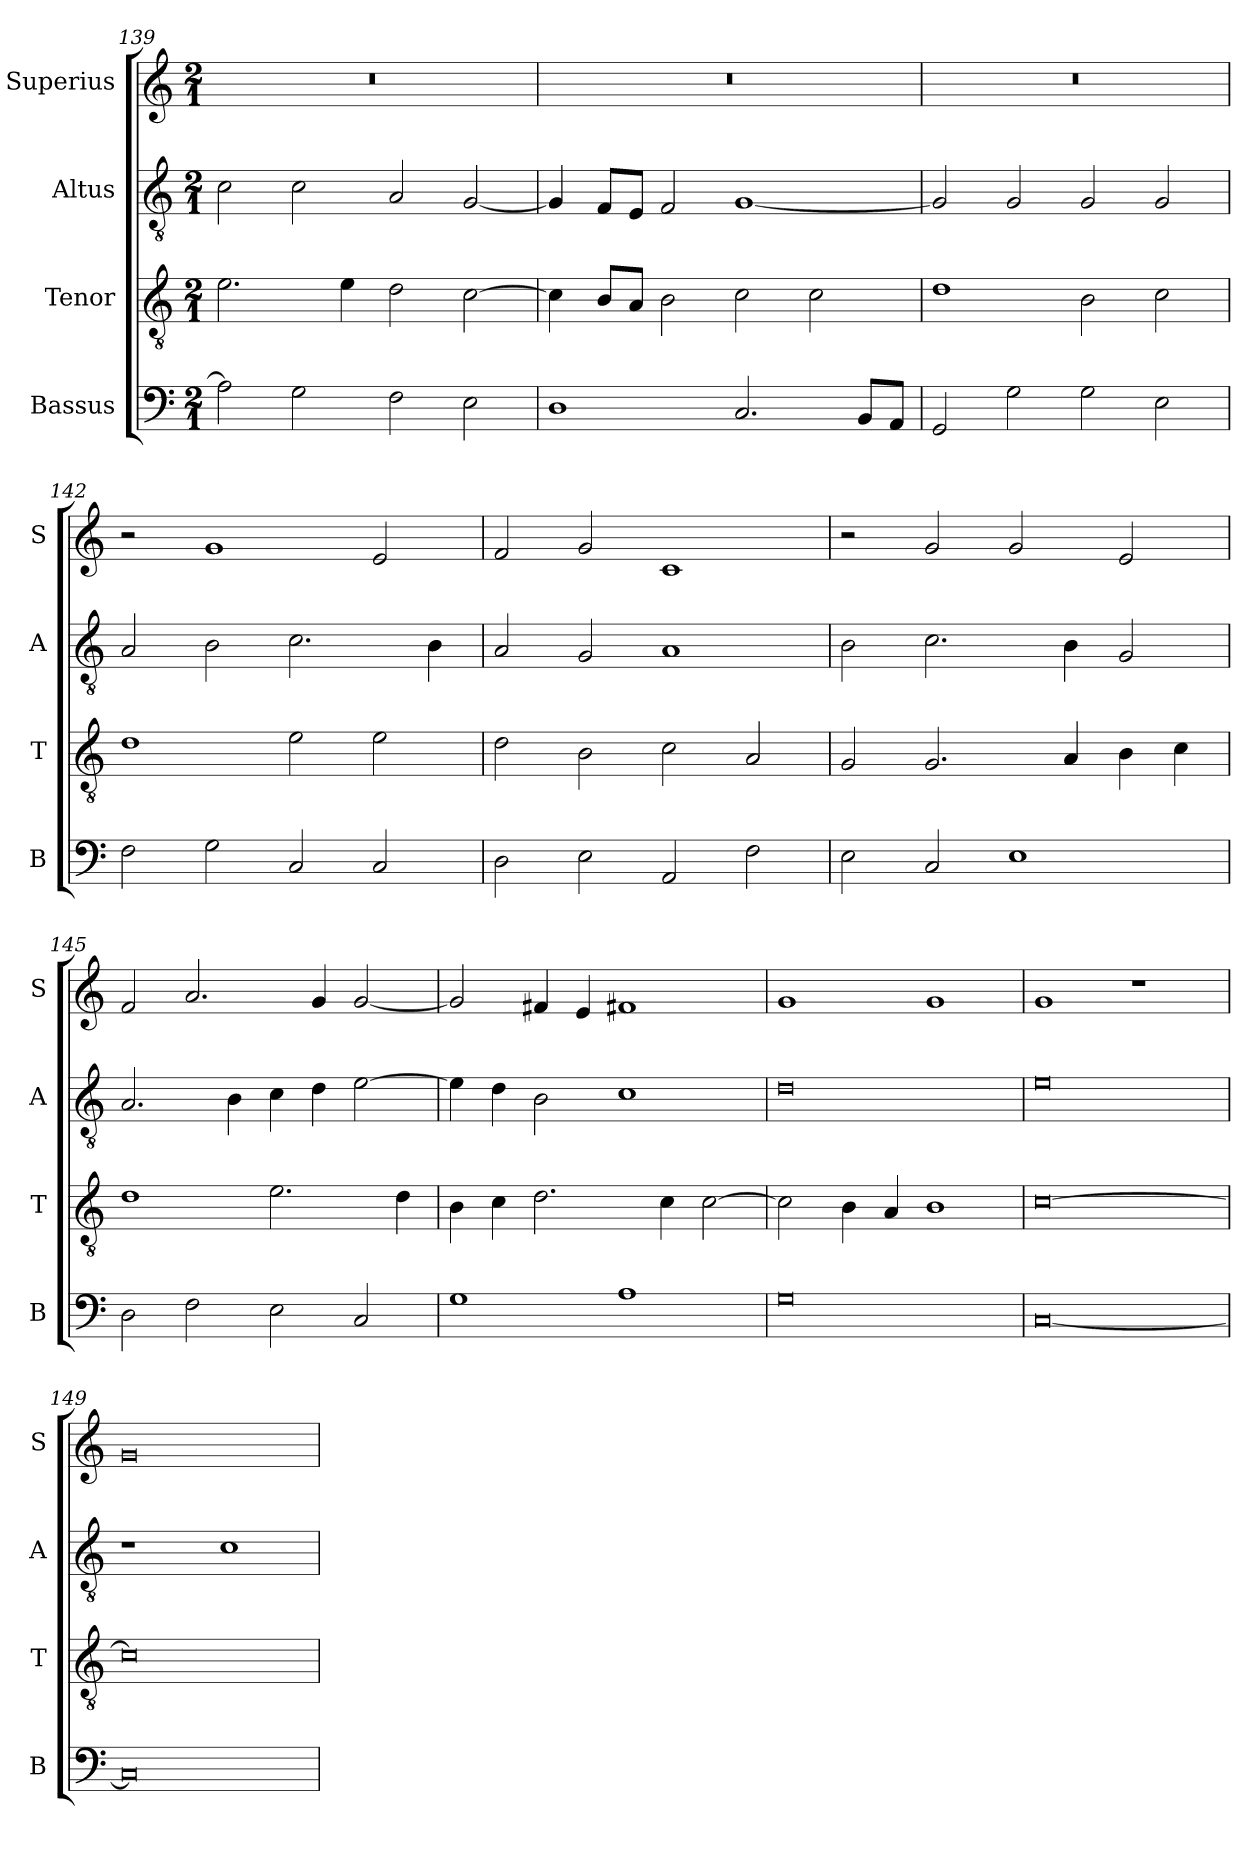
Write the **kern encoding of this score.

**kern	**kern	**kern	**kern
*part4	*part3	*part2	*part1
*staff4	*staff3	*staff2	*staff1
*I"Bassus	*I"Tenor	*I"Altus	*I"Superius
*I'B	*I'T	*I'A	*I'S
*clefF4	*clefGv2	*clefGv2	*clefG2
*k[]	*k[]	*k[]	*k[]
*C:	*C:	*C:	*C:
*M2/1	*M2/1	*M2/1	*M2/1
=139	=139	=139	=139
2A]	2.e	2c	0r
2G	.	2c	.
.	4e	.	.
2F	2d	2A	.
2E	[2c	[2G	.
=140	=140	=140	=140
1D	4c]	4G]	0r
.	8BL	8FL	.
.	8AJ	8EJ	.
.	2B	2F	.
2.C	2c	[1G	.
.	2c	.	.
8BBL	.	.	.
8AAJ	.	.	.
=141	=141	=141	=141
2GG	1d	2G]	0r
2G	.	2G	.
2G	2B	2G	.
2E	2c	2G	.
=142	=142	=142	=142
2F	1d	2A	2r
2G	.	2B	1g
2C	2e	2.c	.
2C	2e	.	2e
.	.	4B	.
=143	=143	=143	=143
2D	2d	2A	2f
2E	2B	2G	2g
2AA	2c	1A	1c
2F	2A	.	.
=144	=144	=144	=144
2E	2G	2B	2r
2C	2.G	2.c	2g
1E	.	.	2g
.	4A	4B	.
.	4B	2G	2e
.	4c	.	.
=145	=145	=145	=145
2D	1d	2.A	2f
2F	.	.	2.a
.	.	4B	.
2E	2.e	4c	.
.	.	4d	4g
2C	.	[2e	[2g
.	4d	.	.
=146	=146	=146	=146
1G	4B	4e]	2g]
.	4c	4d	.
.	2.d	2B	4f#X
.	.	.	4e
1A	.	1c	1f#X
.	4c	.	.
.	[2c	.	.
=147	=147	=147	=147
0G	2c]	0d	1g
.	4B	.	.
.	4A	.	.
.	1B	.	1g
=148	=148	=148	=148
[0C	[0c	0e	1g
.	.	.	1r
=149	=149	=149	=149
0C]	0c]	1r	0g
.	.	1c	.
=	=	=	=
*-	*-	*-	*-
